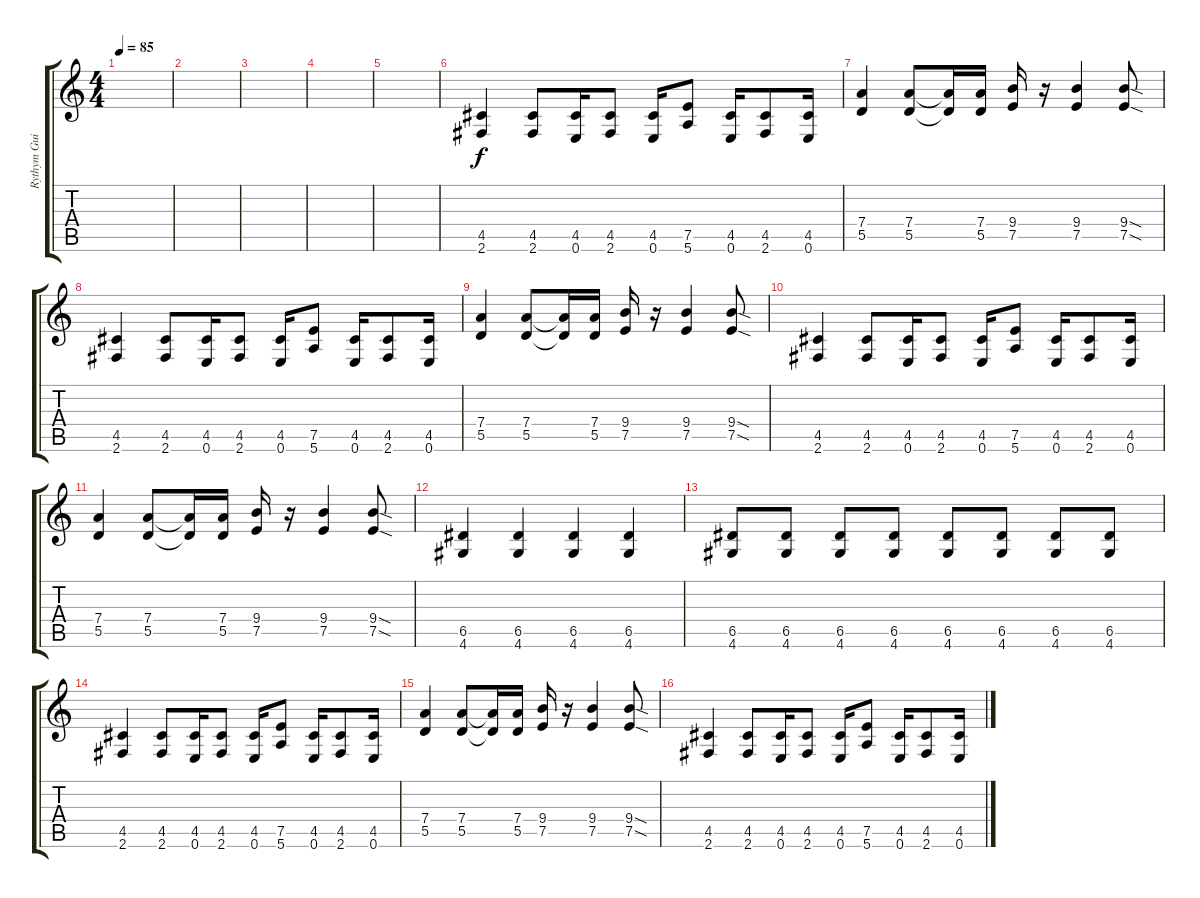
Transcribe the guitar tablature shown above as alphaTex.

\track ("Rythym Guitar" "Rythym Gui") {instrument overdrivenguitar}
\staff {score tabs}
\tuning (E4 B3 G3 D3 A2 E2) {hide}
\ts (4 4)
\tempo 85
\clef g2
\ks c
|
|
|
|
|
(4.5 2.6).4 (4.5 2.6).8 (4.5 0.6).16 (4.5 2.6).8 (4.5 0.6).16 (7.5 5.6).8 (4.5 0.6).16 (4.5 2.6).8 (4.5 0.6).16 |
(7.4 5.5).4 (7.4 5.5).8 (7.4{t} 5.5{t}).16 (7.4 5.5).16 (9.4 7.5).16 r.16 (9.4 7.5).4 (9.4{sod} 7.5{sod}).8 |
(4.5 2.6).4 (4.5 2.6).8 (4.5 0.6).16 (4.5 2.6).8 (4.5 0.6).16 (7.5 5.6).8 (4.5 0.6).16 (4.5 2.6).8 (4.5 0.6).16 |
(7.4 5.5).4 (7.4 5.5).8 (7.4{t} 5.5{t}).16 (7.4 5.5).16 (9.4 7.5).16 r.16 (9.4 7.5).4 (9.4{sod} 7.5{sod}).8 |
(4.5 2.6).4 (4.5 2.6).8 (4.5 0.6).16 (4.5 2.6).8 (4.5 0.6).16 (7.5 5.6).8 (4.5 0.6).16 (4.5 2.6).8 (4.5 0.6).16 |
(7.4 5.5).4 (7.4 5.5).8 (7.4{t} 5.5{t}).16 (7.4 5.5).16 (9.4 7.5).16 r.16 (9.4 7.5).4 (9.4{sod} 7.5{sod}).8 |
(6.5 4.6).4 (6.5 4.6).4 (6.5 4.6).4 (6.5 4.6).4 |
(6.5 4.6).8 (6.5 4.6).8 (6.5 4.6).8 (6.5 4.6).8 (6.5 4.6).8 (6.5 4.6).8 (6.5 4.6).8 (6.5 4.6).8 |
(4.5 2.6).4 (4.5 2.6).8 (4.5 0.6).16 (4.5 2.6).8 (4.5 0.6).16 (7.5 5.6).8 (4.5 0.6).16 (4.5 2.6).8 (4.5 0.6).16 |
(7.4 5.5).4 (7.4 5.5).8 (7.4{t} 5.5{t}).16 (7.4 5.5).16 (9.4 7.5).16 r.16 (9.4 7.5).4 (9.4{sod} 7.5{sod}).8 |
(4.5 2.6).4 (4.5 2.6).8 (4.5 0.6).16 (4.5 2.6).8 (4.5 0.6).16 (7.5 5.6).8 (4.5 0.6).16 (4.5 2.6).8 (4.5 0.6).16
